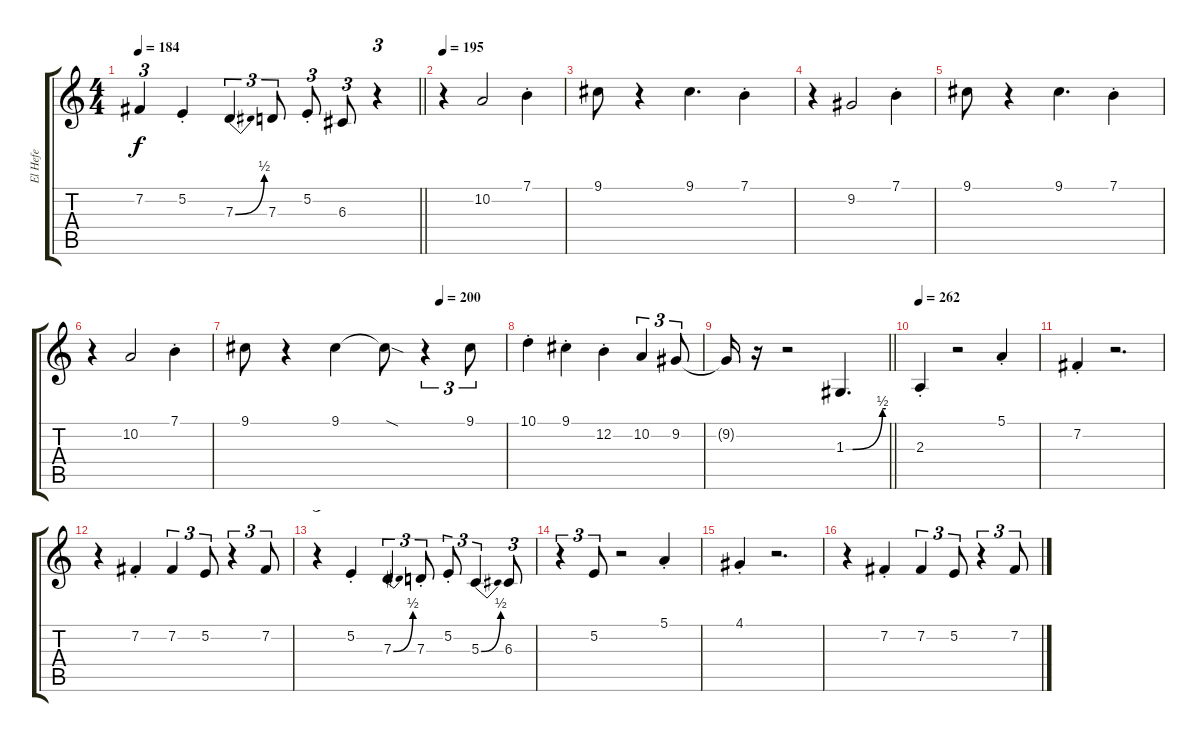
\track ("El Hefe" "El Hefe") {instrument trumpet}
\staff {score tabs}
\tuning (E4 B3 G3 D3 A2 E2) {hide}
\ts (4 4)
\tempo 184
\clef g2
\barLineRight lightlight
\ks c
7.2.4{tu (3 2) dy f} 5.2{st}.4 7.3{be (bend 0 0 60 2)}.4{tu (3 2)} 7.3.8{tu (3 2)} 5.2{st}.8{tu (3 2)} 6.3.8{tu (3 2)} r.4{tu (3 2)} |
\section ("" "")
\tempo 195
r.4 10.2.2 7.1{st}.4 |
9.1.8 r.4 9.1.4{d} 7.1{st}.4 |
r.4 9.2.2 7.1{st}.4 |
9.1.8 r.4 9.1.4{d} 7.1{st}.4 |
r.4 10.2.2 7.1{st}.4 |
\tempo (200 0.75)
9.1.8 r.4 9.1.4 9.1{sod t}.8 r.4{tu (3 2)} 9.1.8{tu (3 2)} |
10.1{st}.4 9.1{st}.4 12.2{st}.4 10.2.4{tu (3 2)} 9.2.8{tu (3 2)} |
\barLineRight lightlight
9.2{t}.16 r.16 r.2 1.3{be (custom 0 0 10 0 55 2 60 2)}.4{d} |
\section ("" "")
\tempo 262
2.3{st}.4 r.2 5.1{st}.4 |
7.2{st}.4 r.2{d} |
r.4 7.2{st}.4 7.2.4{tu (3 2)} 5.2.8{tu (3 2)} r.4{tu (3 2)} 7.2.8{tu (3 2)} |
r.4{tu (3 2)} 5.2{st}.4 7.3{be (bend 0 0 60 2)}.4{tu (3 2)} 7.3{st}.8{tu (3 2)} 5.2{st}.8{tu (3 2)} 5.3{be (bend 0 0 60 2)}.4{tu (3 2)} 6.3.8{tu (3 2)} |
r.4{tu (3 2)} 5.2.8{tu (3 2)} r.2 5.1{st}.4 |
4.1{st}.4 r.2{d} |
r.4 7.2{st}.4 7.2.4{tu (3 2)} 5.2.8{tu (3 2)} r.4{tu (3 2)} 7.2.8{tu (3 2)}
